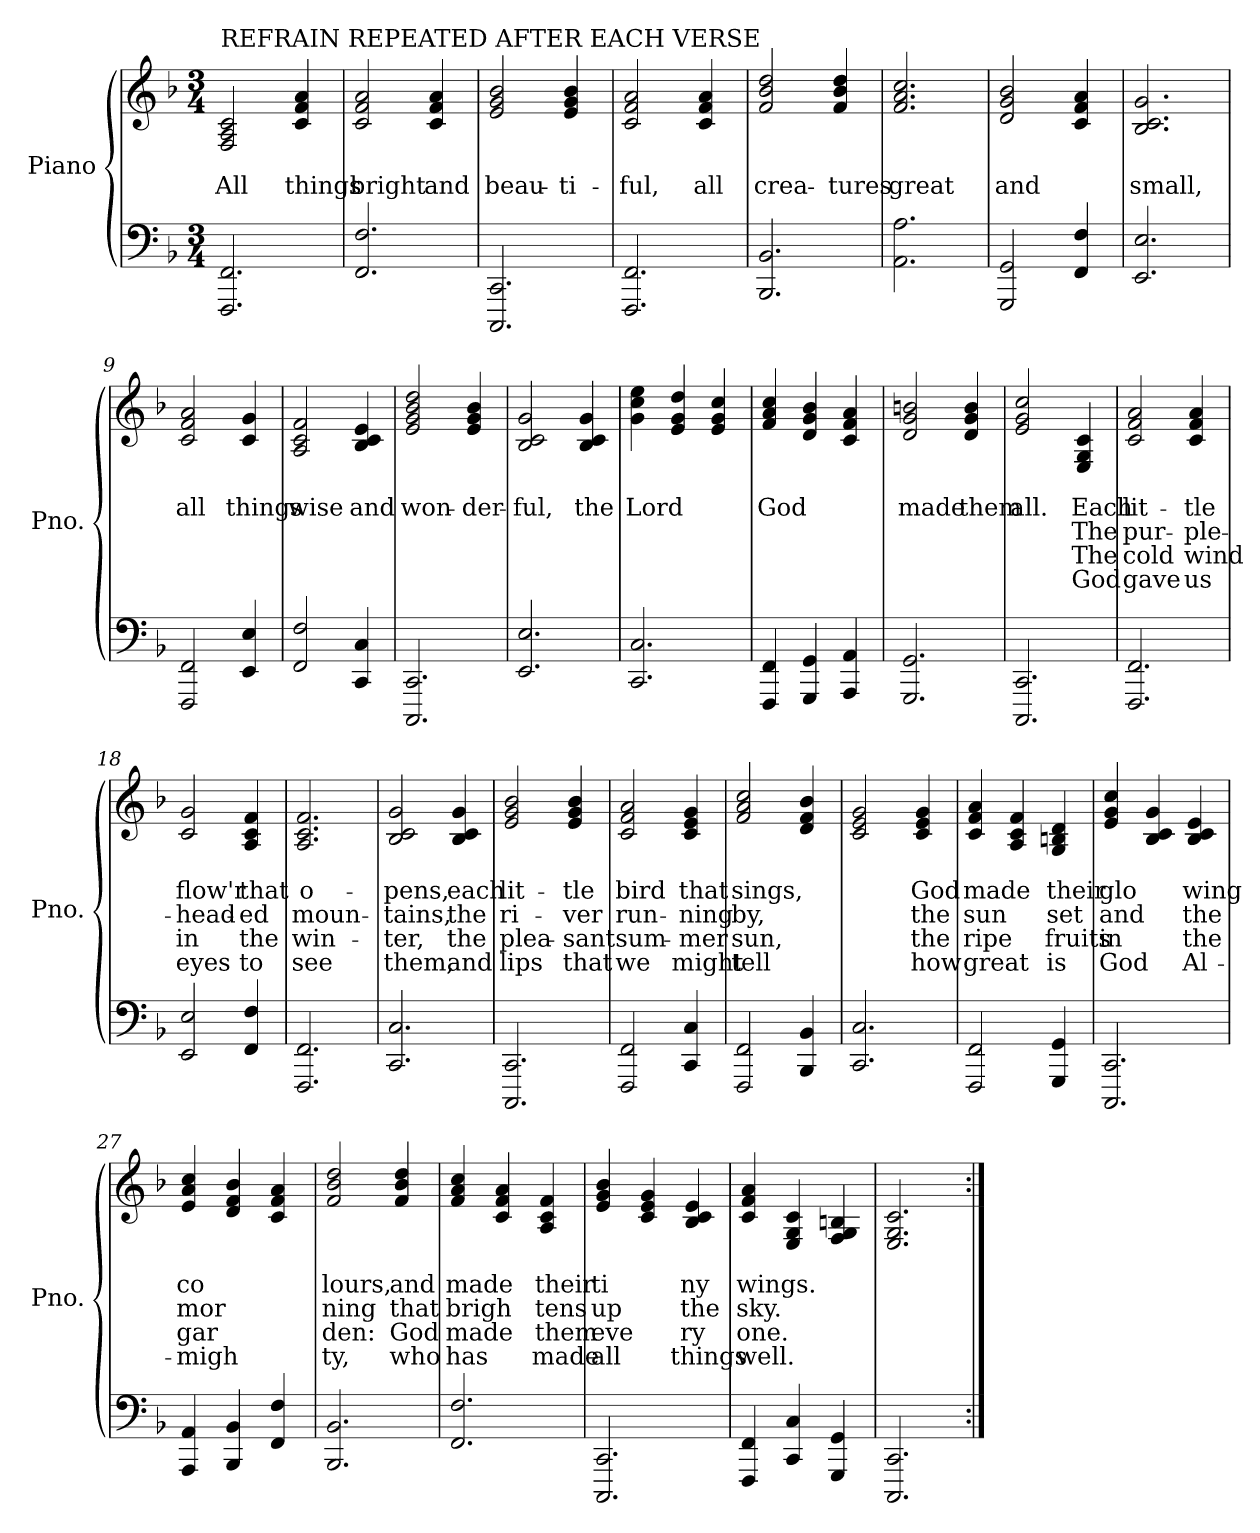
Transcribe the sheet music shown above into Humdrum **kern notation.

**kern	**kern	**text	**text	**text	**text	**text
*part1	*part1	*part1	*part1	*part1	*part1	*part1
*staff2	*staff1	*staff1	*staff1	*staff1	*staff1	*staff1
*I"Piano	*	*	*	*	*	*
*I'Pno.	*	*	*	*	*	*
*clefF4	*clefG2	*	*	*	*	*
*k[b-]	*k[b-]	*	*	*	*	*
*M3/4	*M3/4	*	*	*	*	*
*MM140	*MM140	*	*	*	*	*
=1	=1	=1	=1	=1	=1	=1
!	!LO:TX:a:t=REFRAIN REPEATED AFTER EACH VERSE	!	!	!	!	!
!	!	!	!LO:LY:b	!	!	!
2.FFF/ 2.FF/	2F/ 2A/ 2c/	.	All	.	.	.
!	!	!	!LO:LY:b	!	!	!
.	4c/ 4f/ 4a/	.	things	.	.	.
=2	=2	=2	=2	=2	=2	=2
!	!	!	!LO:LY:b	!	!	!
2.FF/ 2.F/	2c/ 2f/ 2a/	.	bright	.	.	.
!	!	!	!LO:LY:b	!	!	!
.	4c/ 4f/ 4a/	.	and	.	.	.
=3	=3	=3	=3	=3	=3	=3
!	!	!	!LO:LY:b	!	!	!
2.CCC/ 2.CC/	2e/ 2g/ 2b-/	.	beau-	.	.	.
!	!	!	!LO:LY:b	!	!	!
.	4e/ 4g/ 4b-/	.	-ti-	.	.	.
=4	=4	=4	=4	=4	=4	=4
!	!	!	!LO:LY:b	!	!	!
2.FFF/ 2.FF/	2c/ 2f/ 2a/	.	-ful,	.	.	.
!	!	!	!LO:LY:b	!	!	!
.	4c/ 4f/ 4a/	.	all	.	.	.
=5	=5	=5	=5	=5	=5	=5
!	!	!	!LO:LY:b	!	!	!
2.BBB-/ 2.BB-/	2f/ 2b-/ 2dd/	.	crea-	.	.	.
!	!	!	!LO:LY:b	!	!	!
.	4f/ 4b-/ 4dd/	.	-tures	.	.	.
=6	=6	=6	=6	=6	=6	=6
!	!	!	!LO:LY:b	!	!	!
2.AA\ 2.A\	2.f/ 2.a/ 2.cc/	.	great	.	.	.
=7	=7	=7	=7	=7	=7	=7
!	!	!	!LO:LY:b	!	!	!
2GGG/ 2GG/	2d/ 2g/ 2b-/	.	and	.	.	.
4FF/ 4F/	4c/ 4f/ 4a/	.	.	.	.	.
=8	=8	=8	=8	=8	=8	=8
!	!	!	!LO:LY:b	!	!	!
2.EE/ 2.E/	2.B-/ 2.c/ 2.g/	.	small,	.	.	.
=9	=9	=9	=9	=9	=9	=9
!	!	!	!LO:LY:b	!	!	!
2FFF/ 2FF/	2c/ 2f/ 2a/	.	all	.	.	.
!	!	!	!LO:LY:b	!	!	!
4EE/ 4E/	4c/ 4g/	.	things	.	.	.
!!LO:LB:g=z
=10	=10	=10	=10	=10	=10	=10
!	!	!	!LO:LY:b	!	!	!
2FF/ 2F/	2A/ 2c/ 2f/	.	wise	.	.	.
!	!	!	!LO:LY:b	!	!	!
4CC/ 4C/	4B-/ 4c/ 4e/	.	and	.	.	.
=11	=11	=11	=11	=11	=11	=11
!	!	!	!LO:LY:b	!	!	!
2.CCC/ 2.CC/	2e/ 2g/ 2b-/ 2dd/	.	won-	.	.	.
!	!	!	!LO:LY:b	!	!	!
.	4e/ 4g/ 4b-/	.	-der-	.	.	.
=12	=12	=12	=12	=12	=12	=12
!	!	!	!LO:LY:b	!	!	!
2.EE/ 2.E/	2B-/ 2c/ 2g/	.	-ful,	.	.	.
!	!	!	!LO:LY:b	!	!	!
.	4B-/ 4c/ 4g/	.	the	.	.	.
=13	=13	=13	=13	=13	=13	=13
!	!	!	!LO:LY:b	!	!	!
2.CC/ 2.C/	4g\ 4cc\ 4ee\	.	Lord	.	.	.
.	4e/ 4g/ 4dd/	.	.	.	.	.
.	4e/ 4g/ 4cc/	.	.	.	.	.
=14	=14	=14	=14	=14	=14	=14
!	!	!	!LO:LY:b	!	!	!
4FFF/ 4FF/	4f/ 4a/ 4cc/	.	God	.	.	.
4GGG/ 4GG/	4d/ 4g/ 4b-/	.	.	.	.	.
4AAA/ 4AA/	4c/ 4f/ 4a/	.	.	.	.	.
=15	=15	=15	=15	=15	=15	=15
!	!	!	!LO:LY:b	!	!	!
2.GGG/ 2.GG/	2d/ 2g/ 2bn/	.	made	.	.	.
!	!	!	!LO:LY:b	!	!	!
.	4d/ 4g/ 4b/	.	them	.	.	.
=16	=16	=16	=16	=16	=16	=16
!	!	!	!LO:LY:b	!	!	!
2.CCC/ 2.CC/	2e/ 2g/ 2cc/	.	all.	.	.	.
!	!	!	!LO:LY:b	!LO:LY:b	!LO:LY:b	!LO:LY:b
.	4E/ 4G/ 4c/	.	Each	The	The	God
=17	=17	=17	=17	=17	=17	=17
!	!	!	!LO:LY:b	!LO:LY:b	!LO:LY:b	!LO:LY:b
2.FFF/ 2.FF/	2c/ 2f/ 2a/	.	lit-	pur-	cold	gave
!	!	!	!LO:LY:b	!LO:LY:b	!LO:LY:b	!LO:LY:b
.	4c/ 4f/ 4a/	.	-tle	-ple-	wind	us
!!LO:LB:g=z
=18	=18	=18	=18	=18	=18	=18
!	!	!	!LO:LY:b	!LO:LY:b	!LO:LY:b	!LO:LY:b
2EE/ 2E/	2c/ 2g/	.	flow'r	-head-	in	eyes
!	!	!	!LO:LY:b	!LO:LY:b	!LO:LY:b	!LO:LY:b
4FF/ 4F/	4A/ 4c/ 4f/	.	that	-ed	the	to
=19	=19	=19	=19	=19	=19	=19
!	!	!	!LO:LY:b	!LO:LY:b	!LO:LY:b	!LO:LY:b
2.FFF/ 2.FF/	2.A/ 2.c/ 2.f/	.	o-	moun-	win-	see
=20	=20	=20	=20	=20	=20	=20
!	!	!	!LO:LY:b	!LO:LY:b	!LO:LY:b	!LO:LY:b
2.CC/ 2.C/	2B-/ 2c/ 2g/	.	-pens,	-tains,	-ter,	them,
!	!	!	!LO:LY:b	!LO:LY:b	!LO:LY:b	!LO:LY:b
.	4B-/ 4c/ 4g/	.	each	the	the	and
=21	=21	=21	=21	=21	=21	=21
!	!	!	!LO:LY:b	!LO:LY:b	!LO:LY:b	!LO:LY:b
2.CCC/ 2.CC/	2e/ 2g/ 2b-/	.	lit-	ri-	plea-	lips
!	!	!	!LO:LY:b	!LO:LY:b	!LO:LY:b	!LO:LY:b
.	4e/ 4g/ 4b-/	.	-tle	-ver	-sant	that
=22	=22	=22	=22	=22	=22	=22
!	!	!	!LO:LY:b	!LO:LY:b	!LO:LY:b	!LO:LY:b
2FFF/ 2FF/	2c/ 2f/ 2a/	.	bird	run-	sum-	we
!	!	!	!LO:LY:b	!LO:LY:b	!LO:LY:b	!LO:LY:b
4CC/ 4C/	4c/ 4e/ 4g/	.	that	-ning	-mer	might
=23	=23	=23	=23	=23	=23	=23
!	!	!	!LO:LY:b	!LO:LY:b	!LO:LY:b	!LO:LY:b
2FFF/ 2FF/	2f/ 2a/ 2cc/	.	sings,	by,	sun,	tell
4BBB-/ 4BB-/	4d/ 4f/ 4b-/	.	.	.	.	.
=24	=24	=24	=24	=24	=24	=24
2.CC/ 2.C/	2c/ 2e/ 2g/	.	.	.	.	.
!	!	!	!LO:LY:b	!LO:LY:b	!LO:LY:b	!LO:LY:b
.	4c/ 4e/ 4g/	.	God	the	the	how
!!LO:LB:g=z
=25	=25	=25	=25	=25	=25	=25
!	!	!	!LO:LY:b	!LO:LY:b	!LO:LY:b	!LO:LY:b
2FFF/ 2FF/	4c/ 4f/ 4a/	.	made	sun	ripe	great
.	4A/ 4c/ 4f/	.	.	.	.	.
!	!	!	!LO:LY:b	!LO:LY:b	!LO:LY:b	!LO:LY:b
4GGG/ 4GG/	4G/ 4Bn/ 4d/	.	their	set	fruits	is
=26	=26	=26	=26	=26	=26	=26
!	!	!	!LO:LY:b	!LO:LY:b	!LO:LY:b	!LO:LY:b
2.CCC/ 2.CC/	4e/ 4g/ 4cc/	.	glo	and	in	God
.	4B-/ 4c/ 4g/	.	.	.	.	.
!	!	!	!LO:LY:b	!LO:LY:b	!LO:LY:b	!LO:LY:b
.	4B-/ 4c/ 4e/	.	wing	the	the	Al-
=27	=27	=27	=27	=27	=27	=27
!	!	!	!LO:LY:b	!LO:LY:b	!LO:LY:b	!LO:LY:b
4AAA/ 4AA/	4e/ 4a/ 4cc/	.	co	mor	gar	-migh
4BBB-/ 4BB-/	4d/ 4f/ 4b-/	.	.	.	.	.
4FF/ 4F/	4c/ 4f/ 4a/	.	.	.	.	.
=28	=28	=28	=28	=28	=28	=28
!	!	!	!LO:LY:b	!LO:LY:b	!LO:LY:b	!LO:LY:b
2.BBB-/ 2.BB-/	2f/ 2b-/ 2dd/	.	lours,	ning	den:	ty,
!	!	!	!LO:LY:b	!LO:LY:b	!LO:LY:b	!LO:LY:b
.	4f/ 4b-/ 4dd/	.	and	that	God	who
=29	=29	=29	=29	=29	=29	=29
!	!	!	!LO:LY:b	!LO:LY:b	!LO:LY:b	!LO:LY:b
2.FF/ 2.F/	4f/ 4a/ 4cc/	.	made	brigh	made	has
.	4c/ 4f/ 4a/	.	.	.	.	.
!	!	!	!LO:LY:b	!LO:LY:b	!LO:LY:b	!LO:LY:b
.	4A/ 4c/ 4f/	.	their	tens	them	made
=30	=30	=30	=30	=30	=30	=30
!	!	!	!LO:LY:b	!LO:LY:b	!LO:LY:b	!LO:LY:b
2.CCC/ 2.CC/	4e/ 4g/ 4b-/	.	ti	up	eve	all
.	4c/ 4e/ 4g/	.	.	.	.	.
!	!	!	!LO:LY:b	!LO:LY:b	!LO:LY:b	!LO:LY:b
.	4B-/ 4c/ 4e/	.	ny	the	ry	things
!!LO:PB:g=z
=31	=31	=31	=31	=31	=31	=31
!	!	!	!LO:LY:b	!LO:LY:b	!LO:LY:b	!LO:LY:b
4FFF/ 4FF/	4c/ 4f/ 4a/	.	wings.	sky.	one.	well.
4CC/ 4C/	4E/ 4G/ 4c/	.	.	.	.	.
4GGG/ 4GG/	4F/ 4G/ 4Bn/	.	.	.	.	.
=32	=32	=32	=32	=32	=32	=32
2.CCC/ 2.CC/	2.E/ 2.G/ 2.c/	.	.	.	.	.
=:|!	=:|!	=:|!	=:|!	=:|!	=:|!	=:|!
*-	*-	*-	*-	*-	*-	*-
